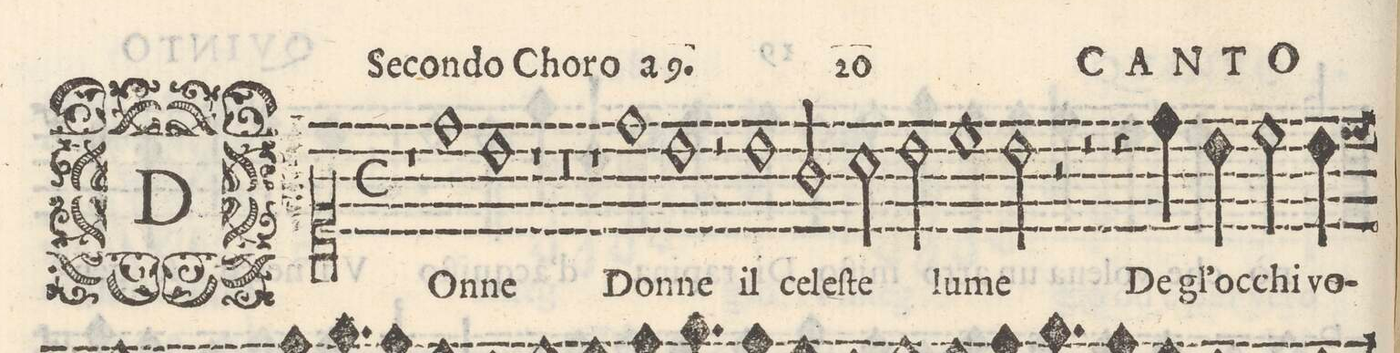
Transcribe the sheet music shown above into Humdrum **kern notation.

**kern	**text
*I"CANTO	*
*clefC1	*
*k[]	*
*met(C)	*
*M2/1	*
1r	.
1dd	DOn-
=2-	=2-
1b	-ne
1r	.
=3-	=3-
0r	.
=4-	=4-
1r	.
1dd	Don-
=5-	=5-
1b	-ne
2r	.
1b\	il
=6-	=6-
2g/	ce-
2a\	-leſ-
2b\	-te
=7-	=7-
1cc	lu-
2b\	-me
2r	.
=8-	=8-
2r	.
4r	.
4dd\	De
4b\	gl`oc-
2cc\	-chi
4b\	vo-
*custos:cc	*
=9-	=9-
*-	*-
